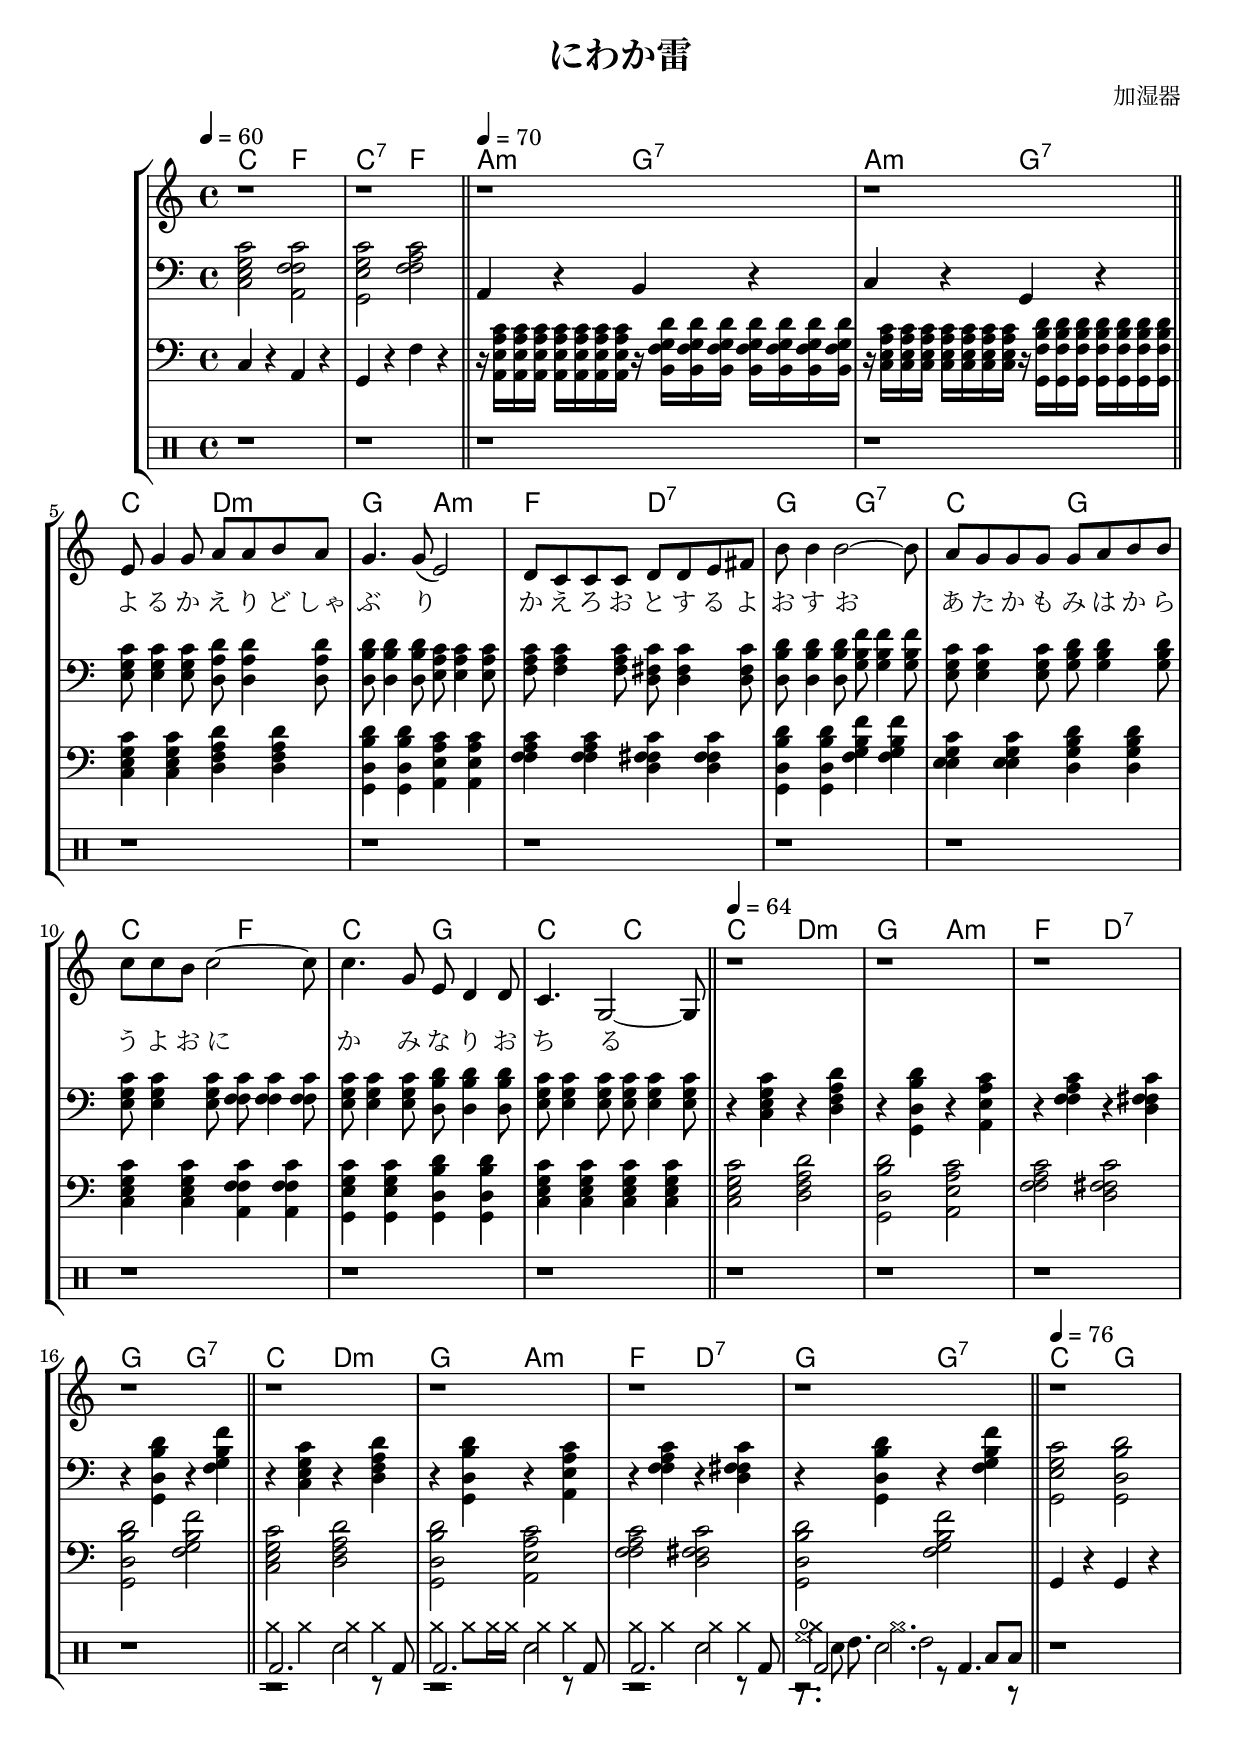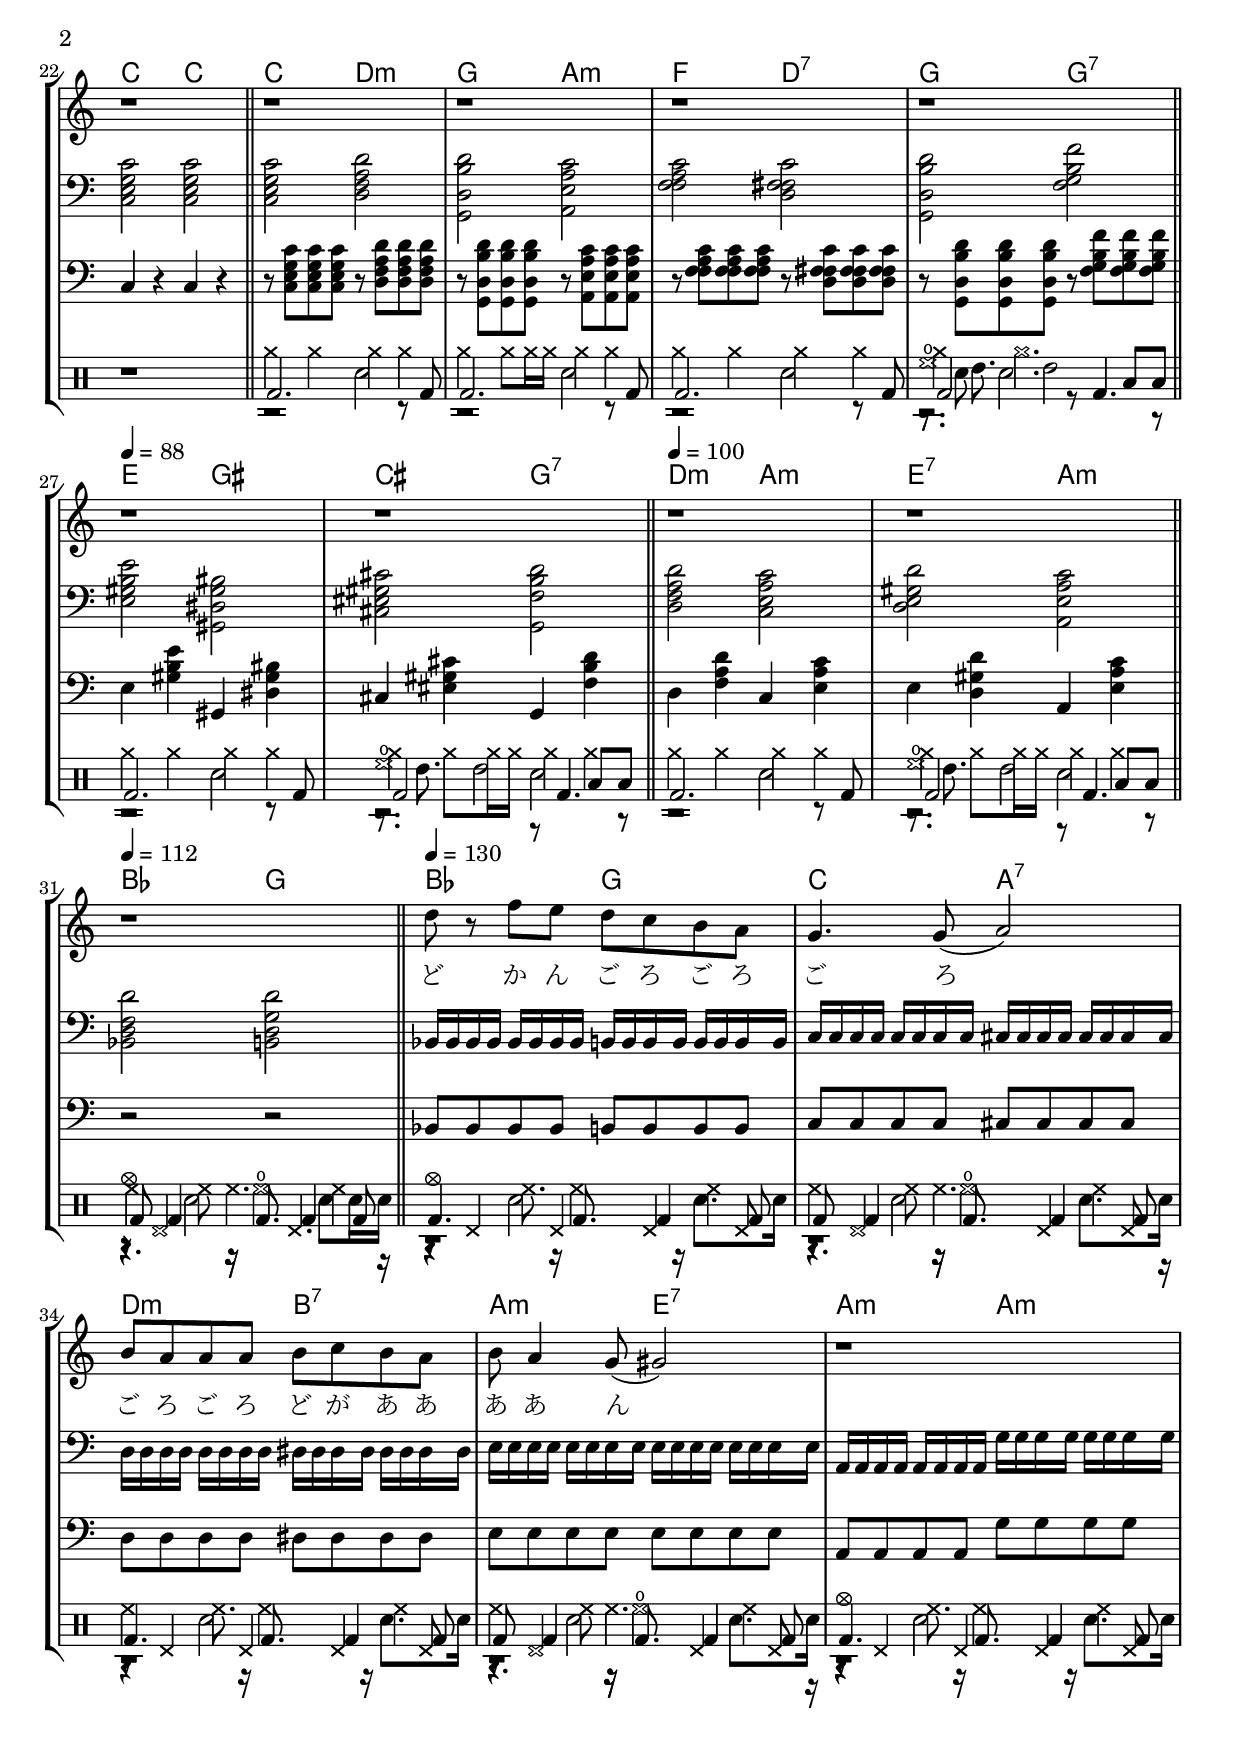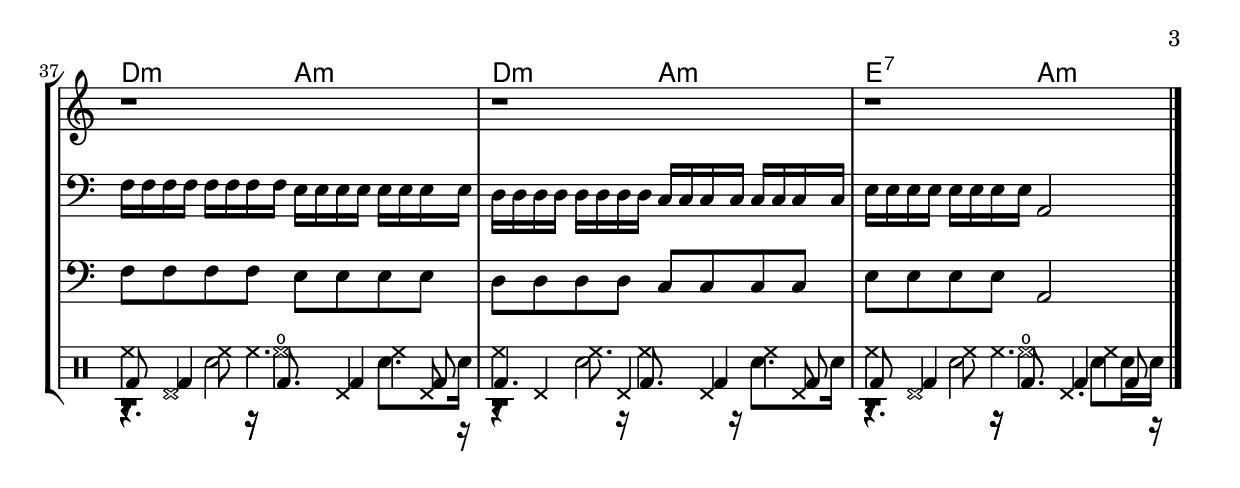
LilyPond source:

\version "2.12.1"

\header {
	title = \markup {にわか雷}
	composer = \markup \center-column {加湿器}
}

harmony = \chordmode {
	c2 f c:7 f 

	a:m g:7 a:m g:7 

	c d:m g a:m f d:7 g g:7 c g c f c g c c 

	c d:m g a:m f d:7 g g:7 

	c d:m g a:m f d:7 g g:7 

	c g c c 

	c d:m g a:m f d:7 g g:7 

	e gis cis g:7 

	d:m a:m e:7 a:m 

	bes g 

	bes g c a:7 d:m b:7 a:m e:7 a:m a:m d:m a:m d:m a:m e:7 a:m 
}

melody = {
	\key c \major
	\tempo 4 = 60
	r1 | r1   
	\tempo 4 = 70
	r1 | r1   
	\set Staff.midiInstrument = #"mmi0.45"
	 e'8  g'4  g'8  a'8  a'8  b'8  a'8 
	g'4.  g'8  (e'2) 
	d'8  c'8  c'8  c'8  d'8  d'8  e'8  fis'8 
	b'8  b'4  b'2~b'8 
	a'8  g'8  g'8  g'8  g'8  a'8  b'8  b'8 
	c''8  c''8  b'8  c''2~c''8 
	c''4.  g'8  e'8  d'4  d'8 
	c'4.  g2~g8
	\tempo 4 = 64
	r1 | r1 | r1 | r1   
	r1 | r1 | r1 | r1   
	\tempo 4 = 76
	r1 | r1   
	r1 | r1 | r1 | r1   
	\tempo 4 = 88
	r1 | r1   
	\tempo 4 = 100
	r1 | r1   
	\tempo 4 = 112
	r1   
	\set Staff.midiInstrument = #"mmi0.52"
		\tempo 4 = 130
 d''8  r8  f''8  e''8  d''8  c''8  b'8  a'8 
	g'4.  g'8  (a'2) 
	b'8  a'8  a'8  a'8  b'8  c''8  b'8  a'8 
	b'8  a'4  g'8  (gis'2)
	r1 r1 r1 r1 	\bar "|."
}

words = \lyricmode {
	
	
	よ  る  か  え  り  ど  しゃ  ぶ  り  か  え  ろ  お  と  す  る  よ  お  す  お  あ  た  か  も  み  は  か  ら  う  よ  お  に  か  み  な  り  お  ち  る  
	
	
	
	
	
	
	
	ど  か  ん  ご  ろ  ご  ろ  ご  ろ  ご  ろ  ご  ろ  ど  が  あ  あ  あ  あ  ん  
}

tempochange = {
	\tempo 4 = 60
	r1 | r1 \bar "||"
	\tempo 4 = 70
	r1 | r1 \bar "||"
	\tempo 4 = 70
	r1 | r1 | r1 | r1 | r1 | r1 | r1 | r1 \bar "||"
	\tempo 4 = 64
	r1 | r1 | r1 | r1 \bar "||"
	\tempo 4 = 64
	r1 | r1 | r1 | r1 \bar "||"
	\tempo 4 = 76
	r1 | r1 \bar "||"
	\tempo 4 = 76
	r1 | r1 | r1 | r1 \bar "||"
	\tempo 4 = 88
	r1 | r1 \bar "||"
	\tempo 4 = 100
	r1 | r1 \bar "||"
	\tempo 4 = 112
	r1 \bar "||"
	\tempo 4 = 130
	r1 | r1 | r1 | r1 | r1 | r1 | r1 | r1 \bar "|."
}

mainacc = {
	\clef bass
	\set Staff.midiInstrument = #"Voice Oohs"
	\key c \major
	\tempo 4 = 60
	<c e g c'>2
	<a, f f c'>2
	<g, e g c'>2
	<f f a c'>2
	\bar "||"

	\set Staff.midiInstrument = #"Voice Oohs"
	\tempo 4 = 70
	a,4 r4
	b,4 r4
	c4 r4
	g,4 r4
	\bar "||"

	\set Staff.midiInstrument = #"Breath Noise"
	<e g c'>8 <e g c'>4 <e g c'>8
	<d a d'>8 <d a d'>4 <d a d'>8
	<d b d'>8 <d b d'>4 <d b d'>8
	<e a c'>8 <e a c'>4 <e a c'>8
	<f a c'>8 <f a c'>4 <f a c'>8
	<d fis c'>8 <d fis c'>4 <d fis c'>8
	<d b d'>8 <d b d'>4 <d b d'>8
	<g b f'>8 <g b f'>4 <g b f'>8
	<e g c'>8 <e g c'>4 <e g c'>8
	<g b d'>8 <g b d'>4 <g b d'>8
	<e g c'>8 <e g c'>4 <e g c'>8
	<f f c'>8 <f f c'>4 <f f c'>8
	<e g c'>8 <e g c'>4 <e g c'>8
	<d b d'>8 <d b d'>4 <d b d'>8
	<e g c'>8 <e g c'>4 <e g c'>8
	<e g c'>8 <e g c'>4 <e g c'>8
	\bar "||"

	\set Staff.midiInstrument = #"Seashore"
	\tempo 4 = 64
	r4 <c e g c'>4
	r4 <f d a d'>4
	r4 <g, d b d'>4
	r4 <a, e a c'>4
	r4 <f f a c'>4
	r4 <fis d fis c'>4
	r4 <g, d b d'>4
	r4 <f g b f'>4
	\bar "||"

	\set Staff.midiInstrument = #"Seashore"
	r4 <c e g c'>4
	r4 <f d a d'>4
	r4 <g, d b d'>4
	r4 <a, e a c'>4
	r4 <f f a c'>4
	r4 <fis d fis c'>4
	r4 <g, d b d'>4
	r4 <f g b f'>4
	\bar "||"

	\set Staff.midiInstrument = #"Seashore"
	\tempo 4 = 76
	<g, e g c'>2
	<g, d b d'>2
	<c e g c'>2
	<c e g c'>2
	\bar "||"

	\set Staff.midiInstrument = #"Seashore"
	<c e g c'>2
	<f d a d'>2
	<g, d b d'>2
	<a, e a c'>2
	<f f a c'>2
	<fis d fis c'>2
	<g, d b d'>2
	<f g b f'>2
	\bar "||"

	\set Staff.midiInstrument = #"Seashore"
	\tempo 4 = 88
	<e gis b e'>2
	<gis, dis gis bis>2
	<cis eis gis cis'>2
	<g, f b d'>2
	\bar "||"

	\set Staff.midiInstrument = #"Seashore"
	\tempo 4 = 100
	<d f a d'>2
	<c e a c'>2
	<e d gis d'>2
	<a, e a c'>2
	\bar "||"

	\set Staff.midiInstrument = #"Seashore"
	\tempo 4 = 112
	<bes, d f d'>2
	<b, d g d'>2
	\bar "||"

	\set Staff.midiInstrument = #"Gunshot"
	\tempo 4 = 130
	bes,16 bes,16 bes,16 bes,16 bes,16 bes,16 bes,16 bes,16
	b,16 b,16 b,16 b,16 b,16 b,16 b,16 b,16
	c16 c16 c16 c16 c16 c16 c16 c16
	cis16 cis16 cis16 cis16 cis16 cis16 cis16 cis16
	d16 d16 d16 d16 d16 d16 d16 d16
	dis16 dis16 dis16 dis16 dis16 dis16 dis16 dis16
	e16 e16 e16 e16 e16 e16 e16 e16
	e16 e16 e16 e16 e16 e16 e16 e16
	a,16 a,16 a,16 a,16 a,16 a,16 a,16 a,16
	g16 g16 g16 g16 g16 g16 g16 g16
	f16 f16 f16 f16 f16 f16 f16 f16
	e16 e16 e16 e16 e16 e16 e16 e16
	d16 d16 d16 d16 d16 d16 d16 d16
	c16 c16 c16 c16 c16 c16 c16 c16
	e16 e16 e16 e16 e16 e16 e16 e16
	a,2
	\bar "|."
}

subacc = {
	\clef bass
	\set Staff.midiInstrument = #"Tinkle Bell"
	\key c \major
	\tempo 4 = 60
	c4 r4
	a,4 r4
	g,4 r4
	f4 r4
	\bar "||"

	\set Staff.midiInstrument = #"Tinkle Bell"
	\tempo 4 = 70
	r16 <a, e a c'>16 <a, e a c'>16 <a, e a c'>16 <a, e a c'>16 <a, e a c'>16 <a, e a c'>16 <a, e a c'>16
	r16 <b, f g d'>16 <b, f g d'>16 <b, f g d'>16 <b, f g d'>16 <b, f g d'>16 <b, f g d'>16 <b, f g d'>16
	r16 <c e a c'>16 <c e a c'>16 <c e a c'>16 <c e a c'>16 <c e a c'>16 <c e a c'>16 <c e a c'>16
	r16 <g, f b d'>16 <g, f b d'>16 <g, f b d'>16 <g, f b d'>16 <g, f b d'>16 <g, f b d'>16 <g, f b d'>16
	\bar "||"

	\set Staff.midiInstrument = #"Seashore"
	<c e g c'>4 <c e g c'>4
	<f d a d'>4 <f d a d'>4
	<g, d b d'>4 <g, d b d'>4
	<a, e a c'>4 <a, e a c'>4
	<f f a c'>4 <f f a c'>4
	<fis d fis c'>4 <fis d fis c'>4
	<g, d b d'>4 <g, d b d'>4
	<f g b f'>4 <f g b f'>4
	<e e g c'>4 <e e g c'>4
	<d g b d'>4 <d g b d'>4
	<c e g c'>4 <c e g c'>4
	<a, f f c'>4 <a, f f c'>4
	<g, e g c'>4 <g, e g c'>4
	<g, d b d'>4 <g, d b d'>4
	<c e g c'>4 <c e g c'>4
	<c e g c'>4 <c e g c'>4
	\bar "||"

	\set Staff.midiInstrument = #"Breath Noise"
	\tempo 4 = 64
	<c e g c'>2
	<f d a d'>2
	<g, d b d'>2
	<a, e a c'>2
	<f f a c'>2
	<fis d fis c'>2
	<g, d b d'>2
	<f g b f'>2
	\bar "||"

	\set Staff.midiInstrument = #"Voice Oohs"
	<c e g c'>2
	<f d a d'>2
	<g, d b d'>2
	<a, e a c'>2
	<f f a c'>2
	<fis d fis c'>2
	<g, d b d'>2
	<f g b f'>2
	\bar "||"

	\set Staff.midiInstrument = #"Voice Oohs"
	\tempo 4 = 76
	g,4 r4
	g,4 r4
	c4 r4
	c4 r4
	\bar "||"

	\set Staff.midiInstrument = #"Voice Oohs"
	r8 <c e g c'>8 <c e g c'>8 <c e g c'>8
	r8 <f d a d'>8 <f d a d'>8 <f d a d'>8
	r8 <g, d b d'>8 <g, d b d'>8 <g, d b d'>8
	r8 <a, e a c'>8 <a, e a c'>8 <a, e a c'>8
	r8 <f f a c'>8 <f f a c'>8 <f f a c'>8
	r8 <fis d fis c'>8 <fis d fis c'>8 <fis d fis c'>8
	r8 <g, d b d'>8 <g, d b d'>8 <g, d b d'>8
	r8 <f g b f'>8 <f g b f'>8 <f g b f'>8
	\bar "||"

	\set Staff.midiInstrument = #"Seashore"
	\tempo 4 = 88
	e4 <gis b e'>4
	gis,4 <dis gis bis>4
	cis4 <eis gis cis'>4
	g,4 <f b d'>4
	\bar "||"

	\set Staff.midiInstrument = #"Seashore"
	\tempo 4 = 100
	d4 <f a d'>4
	c4 <e a c'>4
	e4 <d gis d'>4
	a,4 <e a c'>4
	\bar "||"

	\set Staff.midiInstrument = #"Acoustic grand"
	\tempo 4 = 112
	r2
	r2
	\bar "||"

	\set Staff.midiInstrument = #"Seashore"
	\tempo 4 = 130
	bes,8 bes,8 bes,8 bes,8
	b,8 b,8 b,8 b,8
	c8 c8 c8 c8
	cis8 cis8 cis8 cis8
	d8 d8 d8 d8
	dis8 dis8 dis8 dis8
	e8 e8 e8 e8
	e8 e8 e8 e8
	a,8 a,8 a,8 a,8
	g8 g8 g8 g8
	f8 f8 f8 f8
	e8 e8 e8 e8
	d8 d8 d8 d8
	c8 c8 c8 c8
	e8 e8 e8 e8
	a,2
	\bar "|."
}

percA = {
	\drummode {
	r1 |r1 \bar "||"
	r1 |r1 \bar "||"
	r1 |r1 |r1 |r1 |r1 |r1 |r1 |r1 \bar "||"
	r1 |r1 |r1 |r1 \bar "||"
	cymr4 cymr4 cymr4 cymr4  |cymr4 cymr8 cymr16 cymr16 cymr4 cymr4  |cymr4 cymr4 cymr4 cymr4  |cymr4 cymr2.  \bar "||"
	r1 |r1 \bar "||"
	cymr4 cymr4 cymr4 cymr4  |cymr4 cymr8 cymr16 cymr16 cymr4 cymr4  |cymr4 cymr4 cymr4 cymr4  |cymr4 cymr2.  \bar "||"
	cymr4 cymr4 cymr4 cymr4  |cymr4 cymr8 cymr16 cymr16 cymr4 cymr4  \bar "||"
	cymr4 cymr4 cymr4 cymr4  |cymr4 cymr8 cymr16 cymr16 cymr4 cymr4  \bar "||"
	hh4 hh8 hh4. hh4  \bar "||"
	r4 hh8. hh4 r16 hh4  |hh4 hh8 hh4. hh4  |hh4 hh8. hh4 r16 hh4  |hh4 hh8 hh4. hh4  |r4 hh8. hh4 r16 hh4  |hh4 hh8 hh4. hh4  |hh4 hh8. hh4 r16 hh4  |hh4 hh8 hh4. hh4  \bar "|."
	}
}

percB = {
	\drummode {
	r1 |r1 \bar "||"
	r1 |r1 \bar "||"
	r1 |r1 |r1 |r1 |r1 |r1 |r1 |r1 \bar "||"
	r1 |r1 |r1 |r1 \bar "||"
	r2 sn2  |r2 sn2  |r2 sn2  |r8 sn8 sn2.  \bar "||"
	r1 |r1 \bar "||"
	r2 sn2  |r2 sn2  |r2 sn2  |r8 sn8 sn2.  \bar "||"
	r2 sn2  |r2 sn2  \bar "||"
	r2 sn2  |r2 sn2  \bar "||"
	r8 hhp2 hhp4.  \bar "||"
	r8 hhp4 hhp4 hhp4 hhp8  |r8 hhp2 hhp4 hhp8  |r8 hhp4 hhp4 hhp4 hhp8  |r8 hhp2 hhp4 hhp8  |r8 hhp4 hhp4 hhp4 hhp8  |r8 hhp2 hhp4 hhp8  |r8 hhp4 hhp4 hhp4 hhp8  |r8 hhp2 hhp4.  \bar "|."
	}
}

percC = {
	\drummode {
	r1 |r1 \bar "||"
	r1 |r1 \bar "||"
	r1 |r1 |r1 |r1 |r1 |r1 |r1 |r1 \bar "||"
	r1 |r1 |r1 |r1 \bar "||"
	bd2. r8 bd8  |bd2. r8 bd8  |bd2. r8 bd8  |bd2 r8 bd4.  \bar "||"
	r1 |r1 \bar "||"
	bd2. r8 bd8  |bd2. r8 bd8  |bd2. r8 bd8  |bd2 r8 bd4.  \bar "||"
	bd2. r8 bd8  |bd2 r8 bd4.  \bar "||"
	bd2. r8 bd8  |bd2 r8 bd4.  \bar "||"
	r4 sn2 sn8 sn16 sn16  \bar "||"
	r4 sn2 sn8. sn16  |r4 sn2 sn8. sn16  |r4 sn2 sn8. sn16  |r4 sn2 sn8. sn16  |r4 sn2 sn8. sn16  |r4 sn2 sn8. sn16  |r4 sn2 sn8. sn16  |r4 sn2 sn8 sn16 sn16  \bar "|."
	}
}

percD = {
	\drummode {
	r1 |r1 \bar "||"
	r1 |r1 \bar "||"
	r1 |r1 |r1 |r1 |r1 |r1 |r1 |r1 \bar "||"
	r1 |r1 |r1 |r1 \bar "||"
	r1 |r1 |r1 |r8. tommh8. tommh2 r8  \bar "||"
	r1 |r1 \bar "||"
	r1 |r1 |r1 |r8. tommh8. tommh2 r8  \bar "||"
	r1 |r8. tommh8. tommh2 r8  \bar "||"
	r1 |r8. tommh8. tommh2 r8  \bar "||"
	bd8 bd4 r16 bd8. bd4 bd8  \bar "||"
	bd4. r16 bd8. bd4 bd8  |bd8 bd4 r16 bd8. bd4 bd8  |bd4. r16 bd8. bd4 bd8  |bd8 bd4 r16 bd8. bd4 bd8  |bd4. r16 bd8. bd4 bd8  |bd8 bd4 r16 bd8. bd4 bd8  |bd4. r16 bd8. bd4 bd8  |bd8 bd4 r16 bd8. bd4 bd8  \bar "|."
	}
}

percE = {
	\drummode {
	r1 |r1 \bar "||"
	r1 |r1 \bar "||"
	r1 |r1 |r1 |r1 |r1 |r1 |r1 |r1 \bar "||"
	r1 |r1 |r1 |r1 \bar "||"
	r1 |r1 |r1 |r2. toml8 toml8  \bar "||"
	r1 |r1 \bar "||"
	r1 |r1 |r1 |r2. toml8 toml8  \bar "||"
	r1 |r2. toml8 toml8  \bar "||"
	r1 |r2. toml8 toml8  \bar "||"
	r4. r16 hho2 r16  \bar "||"
	r1  |r4. r16 hho2 r16  |r1  |r4. r16 hho2 r16  |r1  |r4. r16 hho2 r16  |r1  |r4. r16 hho2 r16  \bar "|."
	}
}

percF = {
	\drummode {
	r1 | r1 \bar "||"
	r1 | r1 \bar "||"
	r1 | r1 | r1 | r1 | r1 | r1 | r1 | r1 \bar "||"
	r1 | r1 | r1 | r1 \bar "||"
	r1 |r1 |r1 |hho1  \bar "||"
	r1 | r1 \bar "||"
	r1 |r1 |r1 |hho1  \bar "||"
	r1 |hho1  \bar "||"
	r1 |hho1  \bar "||"
	cymc1  \bar "||"
	cymc1  |r1 |r1 |r1 |cymc1  |r1 |r1 |r1 \bar "|."
	}
}

\score {
	<<
		\new StaffGroup <<
			\new ChordNames {\harmony}
			\new Voice = "melody" {\melody}
			\new Lyrics \lyricsto "melody" \words
			\new Staff = "mainacc" {\mainacc}
			\new Staff = "subacc" {\subacc}
			\new DrumStaff <<
				\new DrumVoice {\percA}
				\new DrumVoice {\percB}
				\new DrumVoice {\percC}
				\new DrumVoice {\percD}
				\new DrumVoice {\percE}
				\new DrumVoice {\percF}
			>>
		>>
	>>
	\layout { }
}
